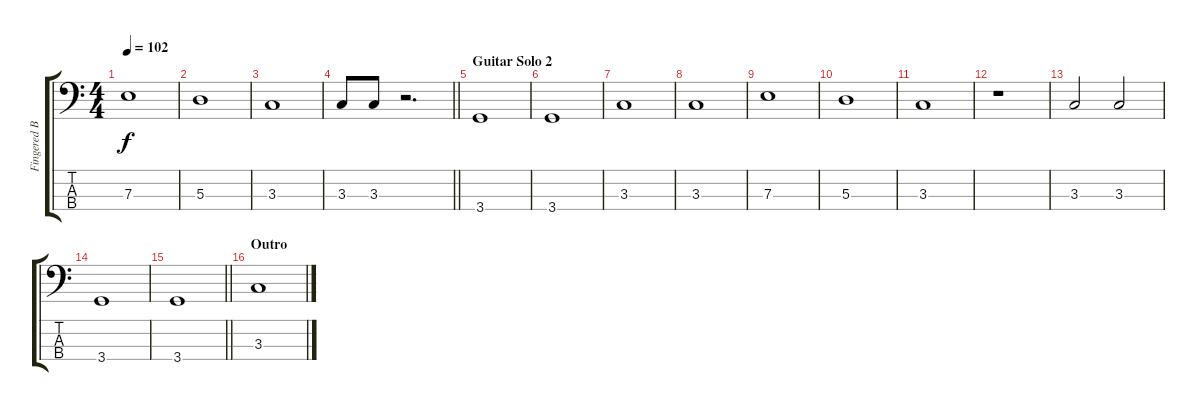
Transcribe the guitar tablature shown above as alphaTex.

\track ("Fingered Bass" "Fingered B") {instrument electricbassfinger}
\staff {score tabs}
\tuning (G2 D2 A1 E1) {hide}
\ts (4 4)
\tempo 102
\clef f4
\ks c
7.3.1{dy f} |
5.3.1 |
3.3.1 |
\barLineRight lightlight
3.3.8 3.3.8 r.2{d} |
\section ("" "Guitar Solo 2")
3.4.1 |
3.4.1 |
3.3.1 |
3.3.1 |
7.3.1 |
5.3.1 |
3.3.1 |
r.1 |
3.3.2 3.3.2 |
3.4.1 |
\barLineRight lightlight
3.4.1 |
\section ("" "Outro")
3.3.1
